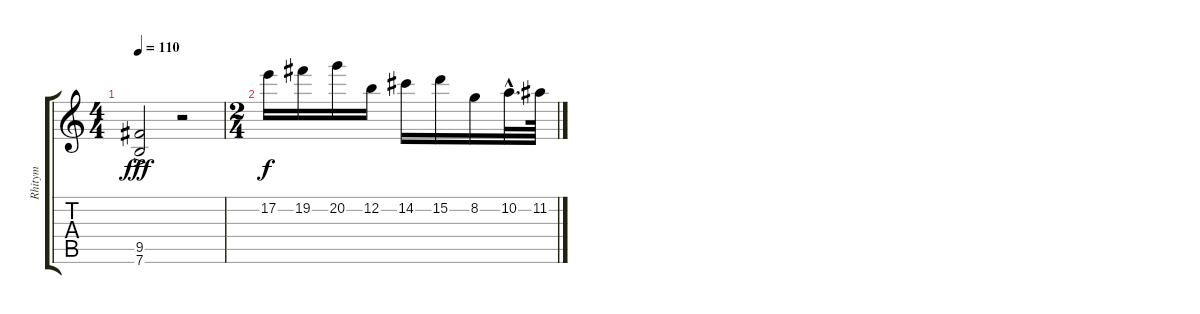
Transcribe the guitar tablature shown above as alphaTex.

\track ("Rhitym" "Rhitym") {instrument distortionguitar}
\staff {score tabs}
\tuning (E4 B3 G3 D3 A2 E2) {hide}
\ts (4 4)
\tempo 110
\clef g2
\ks c
(9.5{ac} 7.6{ac}).2{dy fff} r.2 |
\ts (2 4)
17.2.16{dy f} 19.2.16 20.2.16 12.2.16 14.2.16 15.2.16 8.2.16 10.2{hac}.32{d} 11.2.64
